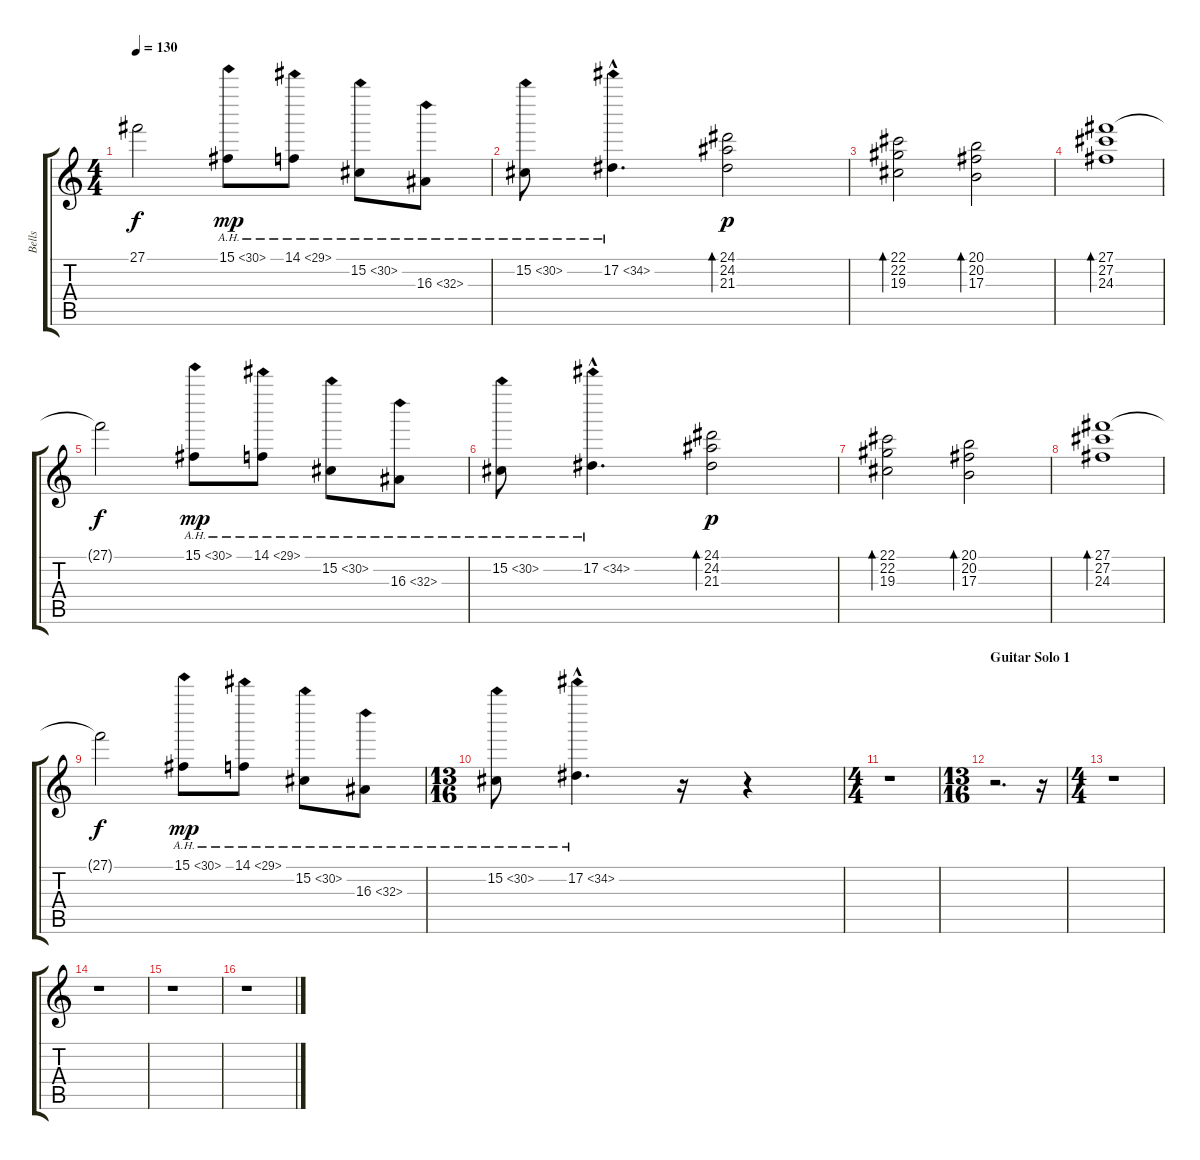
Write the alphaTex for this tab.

\track ("Bells" "Bells") {instrument glockenspiel}
\staff {score tabs}
\tuning (Eb4 Bb3 Gb3 Db3 Ab2 Eb2) {hide}
\ts (4 4)
\tempo 130
\clef g2
\ks c
27.1{t}.2{dy f} 15.1{ah 15}.8{dy mp} 14.1{ah 15}.8 15.2{ah 15}.8 16.3{ah 16}.8 |
15.2{ah 15}.8 17.2{ah 17 hac}.4{d} (24.1 24.2 21.3).2{bd 480 dy p} |
(22.1 22.2 19.3).2{bd 480} (20.1 20.2 17.3).2{bd 480} |
(27.1 27.2 24.3).1{bd 480} |
27.1{t}.2{dy f} 15.1{ah 15}.8{dy mp} 14.1{ah 15}.8 15.2{ah 15}.8 16.3{ah 16}.8 |
15.2{ah 15}.8 17.2{ah 17 hac}.4{d} (24.1 24.2 21.3).2{bd 480 dy p} |
(22.1 22.2 19.3).2{bd 480} (20.1 20.2 17.3).2{bd 480} |
(27.1 27.2 24.3).1{bd 480} |
27.1{t}.2{dy f} 15.1{ah 15}.8{dy mp} 14.1{ah 15}.8 15.2{ah 15}.8 16.3{ah 16}.8 |
\ts (13 16)
15.2{ah 15}.8 17.2{ah 17 hac}.4{d} r.16 r.4 |
\ts (4 4)
r.1 |
\ts (13 16)
\section ("" "Guitar Solo 1")
r.2{d} r.16 |
\ts (4 4)
r.1 |
r.1 |
r.1 |
r.1
